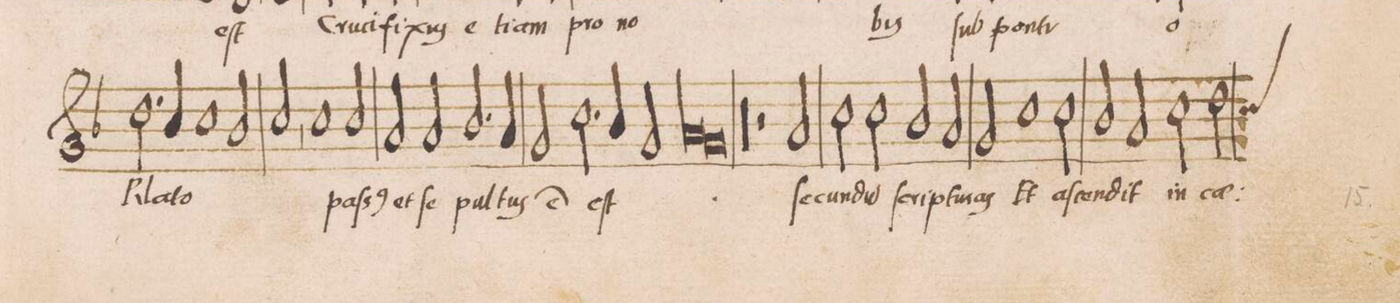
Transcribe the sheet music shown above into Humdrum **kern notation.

**kern	**text
*I"DISCANTVS	*
*clefG2	*
*k[b-]	*
*met(C|)	*
*M2/1	*
2.dd\	Pi-
=61-	=61-
4cc/	-la-
1cc	-to
2b-/	.
=62-	=62-
2cc,>/	.
1cc	paſ-
2cc/	-s(us)
=63	=63
2a/	et
2a/	ſe-
2.b-/	-pul-
4a/	-tus
=64	=64
2g/	e(ſt)
2.cc\	eſt
4b-/	.
2g/	.
=65-	=65-
*lig	*
1a	.
1g	.
*Xlig	*
=66	=66
00r	.
=67-	=67-
=68-	=68-
2r	.
2a/	ſe-
2cc\	-cun-
2cc\	-du(m)
=69-	=69-
2b-/	ſcri-
2a/	-ptu-
2g/	-ras
1cc\	Et
=70-	=70-
2cc\	aſ-
2b-/	-cen-
2a/	-dit
=71-	=71-
2cc\	in
2dd\	coe:-
*custos:cc	*
*-	*-
